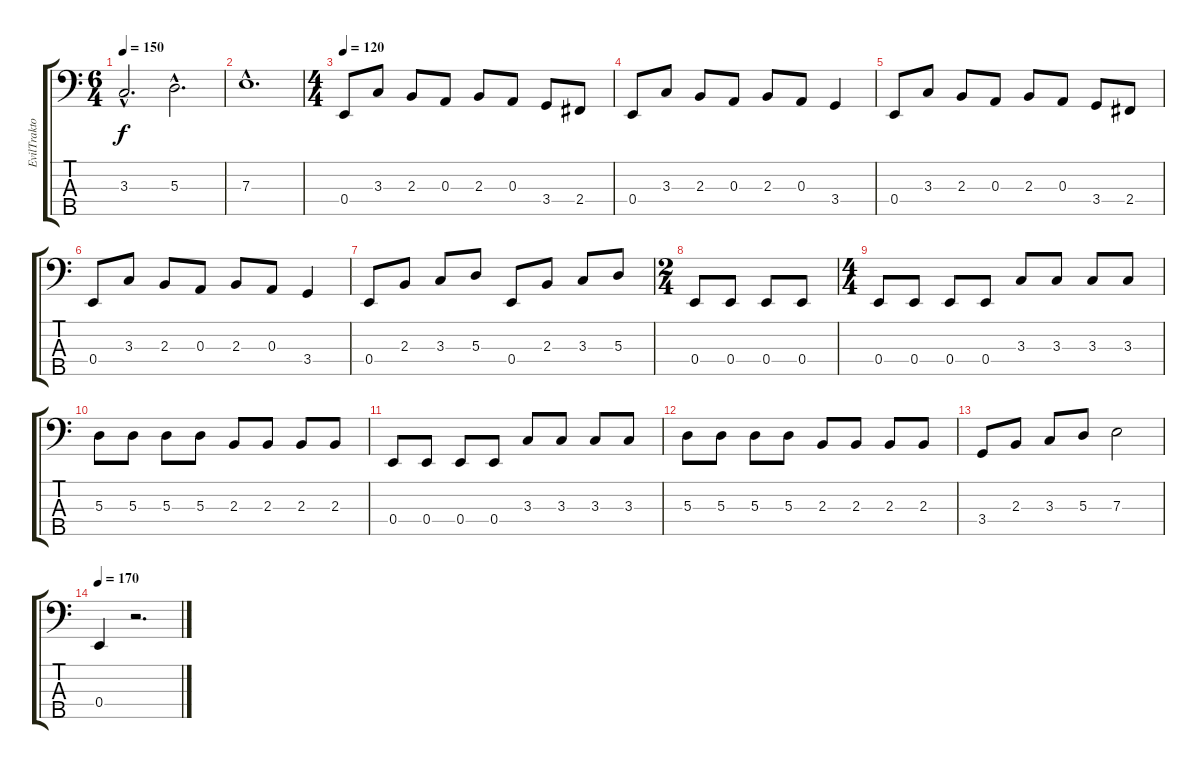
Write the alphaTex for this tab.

\track ("EvilTraktor" "EvilTrakto") {instrument electricbassfinger}
\staff {score tabs}
\tuning (G2 D2 A1 E1 B0) {hide}
\ts (6 4)
\tempo 150
\clef f4
\ks c
3.3{hac}.2{d dy f} 5.3{hac}.2{d} |
7.3{hac}.1{d} |
\ts (4 4)
\tempo 120
0.4.8 3.3.8 2.3.8 0.3.8 2.3.8 0.3.8 3.4.8 2.4.8 |
0.4.8 3.3.8 2.3.8 0.3.8 2.3.8 0.3.8 3.4.4 |
0.4.8 3.3.8 2.3.8 0.3.8 2.3.8 0.3.8 3.4.8 2.4.8 |
0.4.8 3.3.8 2.3.8 0.3.8 2.3.8 0.3.8 3.4.4 |
0.4.8 2.3.8 3.3.8 5.3.8 0.4.8 2.3.8 3.3.8 5.3.8 |
\ts (2 4)
0.4.8 0.4.8 0.4.8 0.4.8 |
\ts (4 4)
0.4.8 0.4.8 0.4.8 0.4.8 3.3.8 3.3.8 3.3.8 3.3.8 |
5.3.8 5.3.8 5.3.8 5.3.8 2.3.8 2.3.8 2.3.8 2.3.8 |
0.4.8 0.4.8 0.4.8 0.4.8 3.3.8 3.3.8 3.3.8 3.3.8 |
5.3.8 5.3.8 5.3.8 5.3.8 2.3.8 2.3.8 2.3.8 2.3.8 |
3.4.8 2.3.8 3.3.8 5.3.8 7.3.2 |
\tempo 170
0.4.4 r.2{d}
